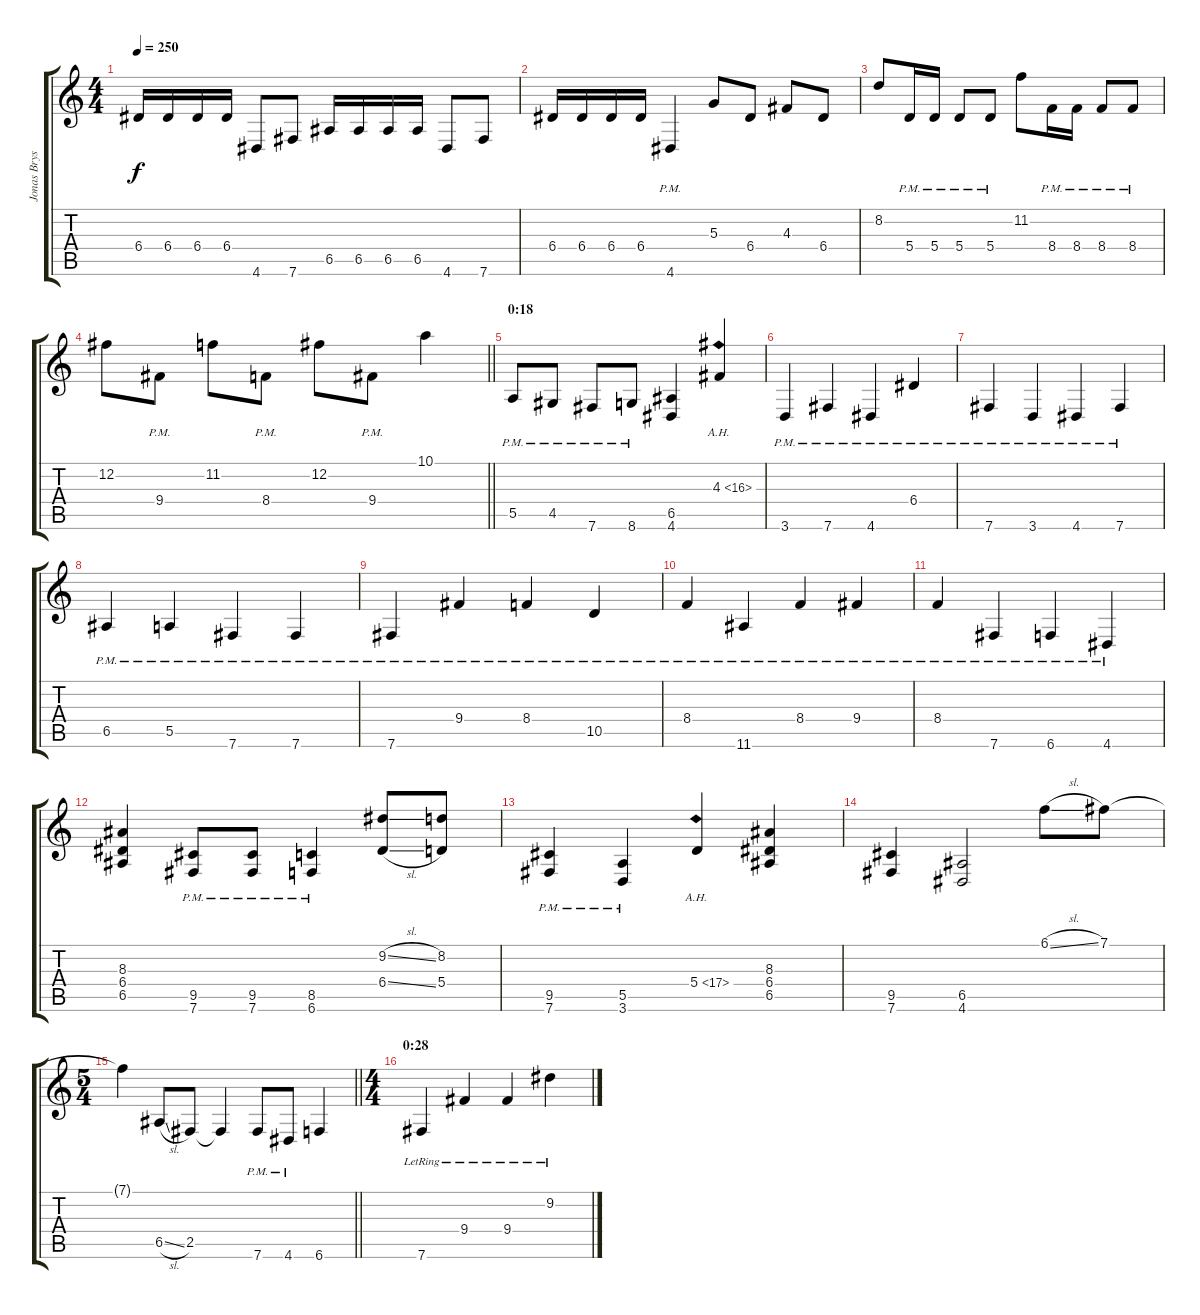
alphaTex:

\track ("Jonas Bryssling" "Jonas Brys") {instrument distortionguitar}
\staff {score tabs}
\tuning (B3 Gb3 D3 A2 E2 B1) {hide}
\ts (4 4)
\tempo 250
\clef g2
\ks c
6.4.16{dy f} 6.4.16 6.4.16 6.4.16 4.6.8 7.6.8 6.5.16 6.5.16 6.5.16 6.5.16 4.6.8 7.6.8 |
6.4.16 6.4.16 6.4.16 6.4.16 4.6{pm}.4 5.3.8 6.4.8 4.3.8 6.4.8 |
8.2.8 5.4{pm}.16 5.4{pm}.16 5.4{pm}.8 5.4{pm}.8 11.2.8 8.4{pm}.16 8.4{pm}.16 8.4{pm}.8 8.4{pm}.8 |
\barLineRight lightlight
12.2.8 9.4{pm}.8 11.2.8 8.4{pm}.8 12.2.8 9.4{pm}.8 10.1.4 |
\section ("" "0:18")
5.5{pm}.8 4.5{pm}.8 7.6{pm}.8 8.6{pm}.8 (6.5 4.6).4 4.3{ah 12}.4 |
3.6{pm}.4 7.6{pm}.4 4.6{pm}.4 6.4{pm}.4 |
7.6{pm}.4 3.6{pm}.4 4.6{pm}.4 7.6{pm}.4 |
6.5{pm}.4 5.5{pm}.4 7.6{pm}.4 7.6{pm}.4 |
7.6{pm}.4 9.4{pm}.4 8.4{pm}.4 10.5{pm}.4 |
8.4{pm}.4 11.6{pm}.4 8.4{pm}.4 9.4{pm}.4 |
8.4{pm}.4 7.6{pm}.4 6.6{pm}.4 4.6{pm}.4 |
(8.3 6.4 6.5).4 (9.5 7.6{pm}).8 (9.5 7.6{pm}).8 (8.5 6.6{pm}).4 (9.2{sl} 6.4{sl}).8 (8.2 5.4).8 |
(9.5{pm} 7.6{pm}).4 (5.5{pm} 3.6{pm}).4 5.4{ah 12}.4 (8.3 6.4 6.5).4 |
(9.5 7.6).4 (6.5 4.6).2 6.1{sl}.8 7.1.8 |
\ts (5 4)
\barLineRight lightlight
7.1{t}.4 6.5{sl}.8 2.5.8 2.5{t}.4 7.6{pm}.8 4.6{pm}.8 6.6.4 |
\ts (4 4)
\section ("" "0:28")
7.6{lr}.4{volume 16 balance 6 instrument electricguitarclean} 9.4{lr}.4 9.4{lr}.4 9.2{lr}.4
